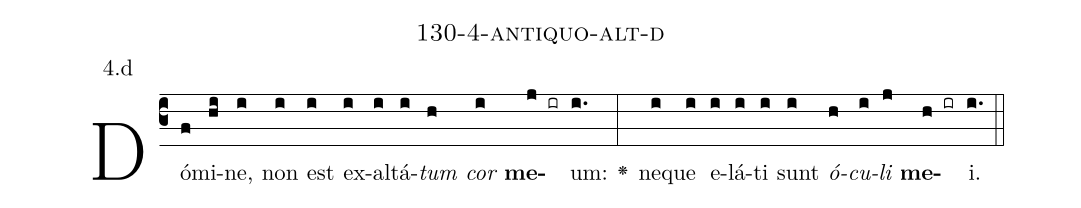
name: 130-4-antiquo-alt-d;
annotation: 4.d;
%%
(c3)Dó(f)mi(hi)ne,(i) non(i) est(i) ex(i)al(i)tá(i)<i>tum</i>(h) <i>cor</i>(i) <b>me</b>(j ir)um:(i.) <v>\greheightstar</v>(:) ne(i)que(i) e(i)lá(i)ti(i) sunt(i) <i>ó</i>(h)<i>cu</i>(i)<i>li</i>(j) <b>me</b>(h ir)i.(i.) (::)


%E(i) u(h) o(i) u(j) a(h) e.(i.) (::)
